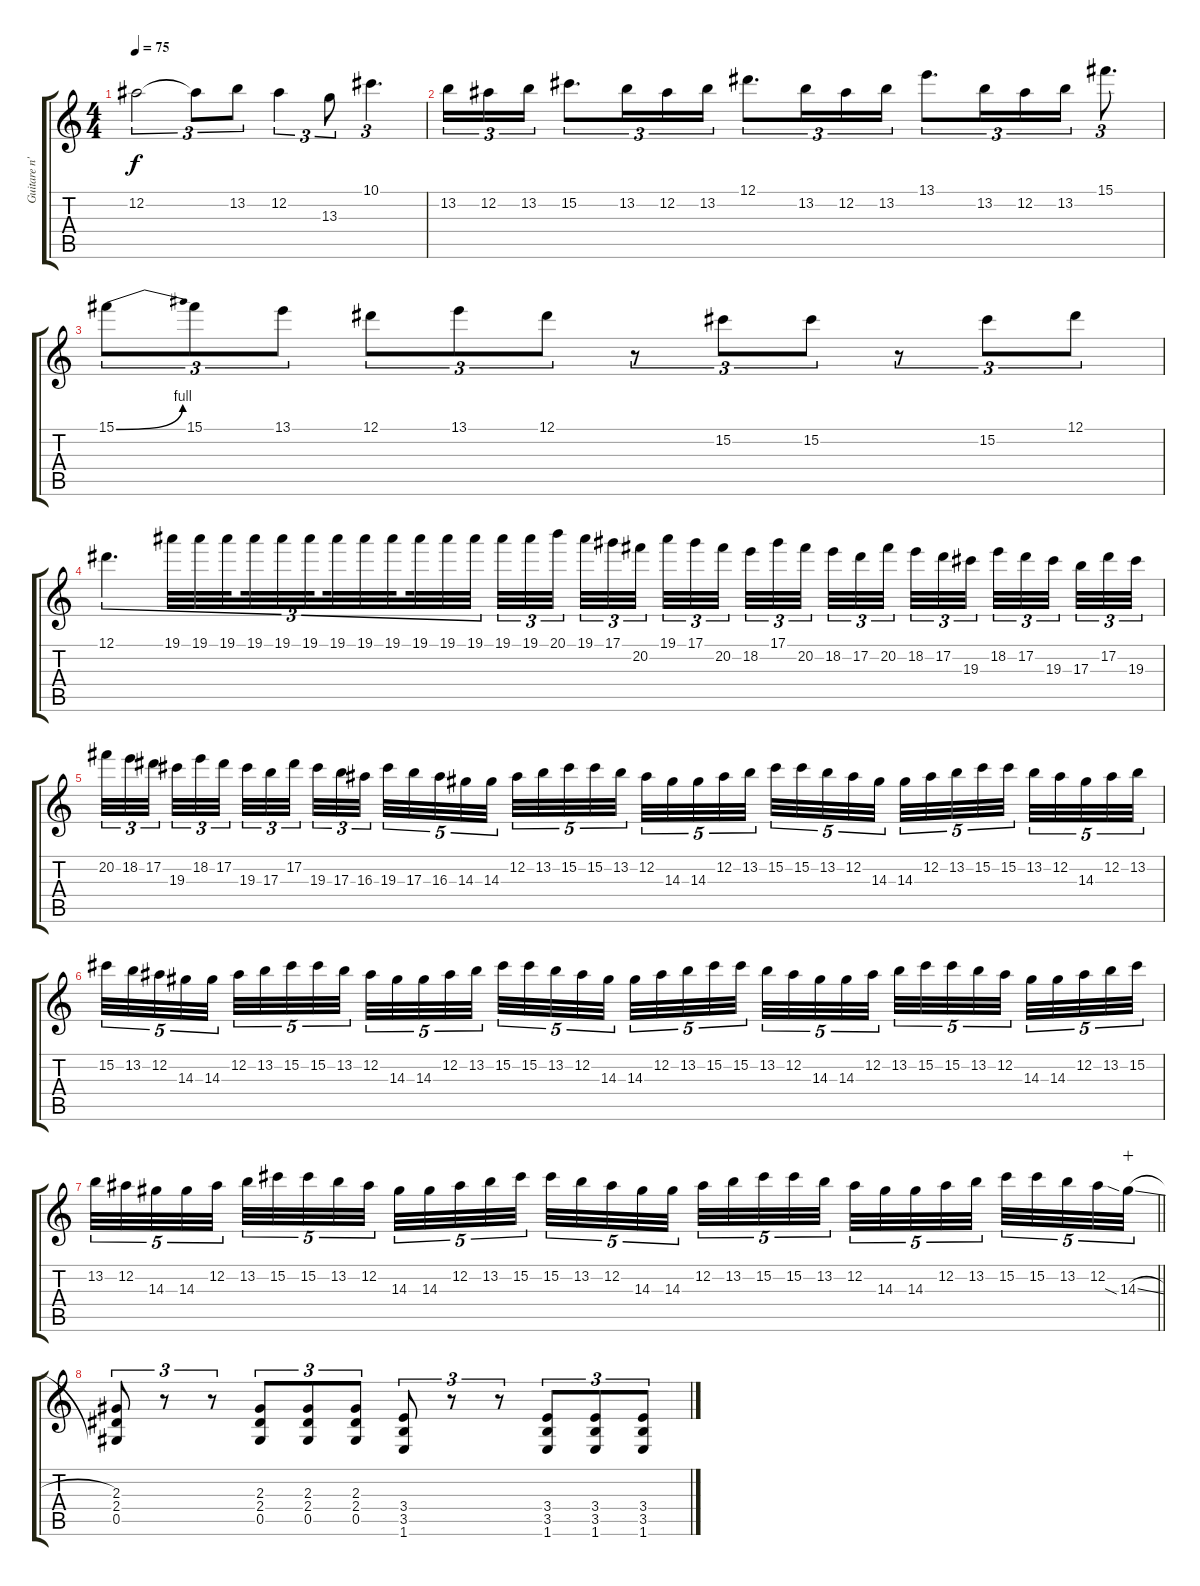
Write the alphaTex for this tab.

\track ("Guitare n' 1 Clean / Soliste ." "Guitare n'") {instrument acousticguitarsteel}
\staff {score tabs}
\tuning (Eb4 Bb3 Gb3 Db3 Ab2 Eb2) {hide}
\ts (4 4)
\tempo 75
\clef g2
\ks c
12.2.2{tu (3 2) dy f} 12.2{t}.8{tu (3 2)} 13.2.8{tu (3 2)} 12.2.4{tu (3 2)} 13.3.8{tu (3 2)} 10.1.4{d tu (3 2)} |
13.2.16{tu (3 2)} 12.2.16{tu (3 2)} 13.2.16{tu (3 2)} 15.2.8{d tu (3 2)} 13.2.16{tu (3 2)} 12.2.16{tu (3 2)} 13.2.16{tu (3 2)} 12.1.8{d tu (3 2)} 13.2.16{tu (3 2)} 12.2.16{tu (3 2)} 13.2.16{tu (3 2)} 13.1.8{d tu (3 2)} 13.2.16{tu (3 2)} 12.2.16{tu (3 2)} 13.2.16{tu (3 2)} 15.1.8{d tu (3 2)} |
15.1{be (bend 0 0 60 4)}.8{tu (3 2)} 15.1.8{tu (3 2)} 13.1.8{tu (3 2)} 12.1.8{tu (3 2)} 13.1.8{tu (3 2)} 12.1.8{tu (3 2)} r.8{tu (3 2)} 15.2.8{tu (3 2)} 15.2.8{tu (3 2)} r.8{tu (3 2)} 15.2.8{tu (3 2)} 12.1.8{tu (3 2)} |
12.1.4{d tu (3 2)} 19.1.32{tu (3 2)} 19.1.32{tu (3 2)} 19.1.32{tu (3 2) beam splitsecondary} 19.1.32{tu (3 2)} 19.1.32{tu (3 2)} 19.1.32{tu (3 2) beam splitsecondary} 19.1.32{tu (3 2)} 19.1.32{tu (3 2)} 19.1.32{tu (3 2) beam splitsecondary} 19.1.32{tu (3 2)} 19.1.32{tu (3 2)} 19.1.32{tu (3 2)} 19.1.32{tu (3 2)} 19.1.32{tu (3 2)} 20.1.32{tu (3 2) beam splitsecondary} 19.1.32{tu (3 2)} 17.1.32{tu (3 2)} 20.2.32{tu (3 2) beam splitsecondary} 19.1.32{tu (3 2)} 17.1.32{tu (3 2)} 20.2.32{tu (3 2) beam splitsecondary} 18.2.32{tu (3 2)} 17.1.32{tu (3 2)} 20.2.32{tu (3 2)} 18.2.32{tu (3 2)} 17.2.32{tu (3 2)} 20.2.32{tu (3 2) beam splitsecondary} 18.2.32{tu (3 2)} 17.2.32{tu (3 2)} 19.3.32{tu (3 2) beam splitsecondary} 18.2.32{tu (3 2)} 17.2.32{tu (3 2)} 19.3.32{tu (3 2) beam splitsecondary} 17.3.32{tu (3 2)} 17.2.32{tu (3 2)} 19.3.32{tu (3 2)} |
20.2.32{tu (3 2)} 18.2.32{tu (3 2)} 17.2.32{tu (3 2) beam splitsecondary} 19.3.32{tu (3 2)} 18.2.32{tu (3 2)} 17.2.32{tu (3 2) beam splitsecondary} 19.3.32{tu (3 2)} 17.3.32{tu (3 2)} 17.2.32{tu (3 2) beam splitsecondary} 19.3.32{tu (3 2)} 17.3.32{tu (3 2)} 16.3.32{tu (3 2)} 19.3.32{tu (5 4)} 17.3.32{tu (5 4)} 16.3.32{tu (5 4)} 14.3.32{tu (5 4)} 14.3.32{tu (5 4) beam splitsecondary} 12.2.32{tu (5 4)} 13.2.32{tu (5 4)} 15.2.32{tu (5 4)} 15.2.32{tu (5 4)} 13.2.32{tu (5 4)} 12.2.32{tu (5 4)} 14.3.32{tu (5 4)} 14.3.32{tu (5 4)} 12.2.32{tu (5 4)} 13.2.32{tu (5 4) beam splitsecondary} 15.2.32{tu (5 4)} 15.2.32{tu (5 4)} 13.2.32{tu (5 4)} 12.2.32{tu (5 4)} 14.3.32{tu (5 4)} 14.3.32{tu (5 4)} 12.2.32{tu (5 4)} 13.2.32{tu (5 4)} 15.2.32{tu (5 4)} 15.2.32{tu (5 4) beam splitsecondary} 13.2.32{tu (5 4)} 12.2.32{tu (5 4)} 14.3.32{tu (5 4)} 12.2.32{tu (5 4)} 13.2.32{tu (5 4)} |
15.2.32{tu (5 4)} 13.2.32{tu (5 4)} 12.2.32{tu (5 4)} 14.3.32{tu (5 4)} 14.3.32{tu (5 4) beam splitsecondary} 12.2.32{tu (5 4)} 13.2.32{tu (5 4)} 15.2.32{tu (5 4)} 15.2.32{tu (5 4)} 13.2.32{tu (5 4)} 12.2.32{tu (5 4)} 14.3.32{tu (5 4)} 14.3.32{tu (5 4)} 12.2.32{tu (5 4)} 13.2.32{tu (5 4) beam splitsecondary} 15.2.32{tu (5 4)} 15.2.32{tu (5 4)} 13.2.32{tu (5 4)} 12.2.32{tu (5 4)} 14.3.32{tu (5 4)} 14.3.32{tu (5 4)} 12.2.32{tu (5 4)} 13.2.32{tu (5 4)} 15.2.32{tu (5 4)} 15.2.32{tu (5 4) beam splitsecondary} 13.2.32{tu (5 4)} 12.2.32{tu (5 4)} 14.3.32{tu (5 4)} 14.3.32{tu (5 4)} 12.2.32{tu (5 4)} 13.2.32{tu (5 4)} 15.2.32{tu (5 4)} 15.2.32{tu (5 4)} 13.2.32{tu (5 4)} 12.2.32{tu (5 4) beam splitsecondary} 14.3.32{tu (5 4)} 14.3.32{tu (5 4)} 12.2.32{tu (5 4)} 13.2.32{tu (5 4)} 15.2.32{tu (5 4)} |
\barLineRight lightlight
13.2.32{tu (5 4)} 12.2.32{tu (5 4)} 14.3.32{tu (5 4)} 14.3.32{tu (5 4)} 12.2.32{tu (5 4) beam splitsecondary} 13.2.32{tu (5 4)} 15.2.32{tu (5 4)} 15.2.32{tu (5 4)} 13.2.32{tu (5 4)} 12.2.32{tu (5 4)} 14.3.32{tu (5 4)} 14.3.32{tu (5 4)} 12.2.32{tu (5 4)} 13.2.32{tu (5 4)} 15.2.32{tu (5 4) beam splitsecondary} 15.2.32{tu (5 4)} 13.2.32{tu (5 4)} 12.2.32{tu (5 4)} 14.3.32{tu (5 4)} 14.3.32{tu (5 4)} 12.2.32{tu (5 4)} 13.2.32{tu (5 4)} 15.2.32{tu (5 4)} 15.2.32{tu (5 4)} 13.2.32{tu (5 4) beam splitsecondary} 12.2.32{tu (5 4)} 14.3.32{tu (5 4)} 14.3.32{tu (5 4)} 12.2.32{tu (5 4)} 13.2.32{tu (5 4)} 15.2.32{tu (5 4)} 15.2.32{tu (5 4)} 13.2.32{tu (5 4)} 12.2.32{tu (5 4)} 14.3{sia sl}.32{tu (5 4) wahc} |
(2.3 2.4 0.5).8{tu (3 2) volume 16 instrument distortionguitar} r.8{tu (3 2)} r.8{tu (3 2)} (2.3 2.4 0.5).8{tu (3 2)} (2.3 2.4 0.5).8{tu (3 2)} (2.3 2.4 0.5).8{tu (3 2)} (3.4 3.5 1.6).8{tu (3 2)} r.8{tu (3 2)} r.8{tu (3 2)} (3.4 3.5 1.6).8{tu (3 2)} (3.4 3.5 1.6).8{tu (3 2)} (3.4 3.5 1.6).8{tu (3 2)}
